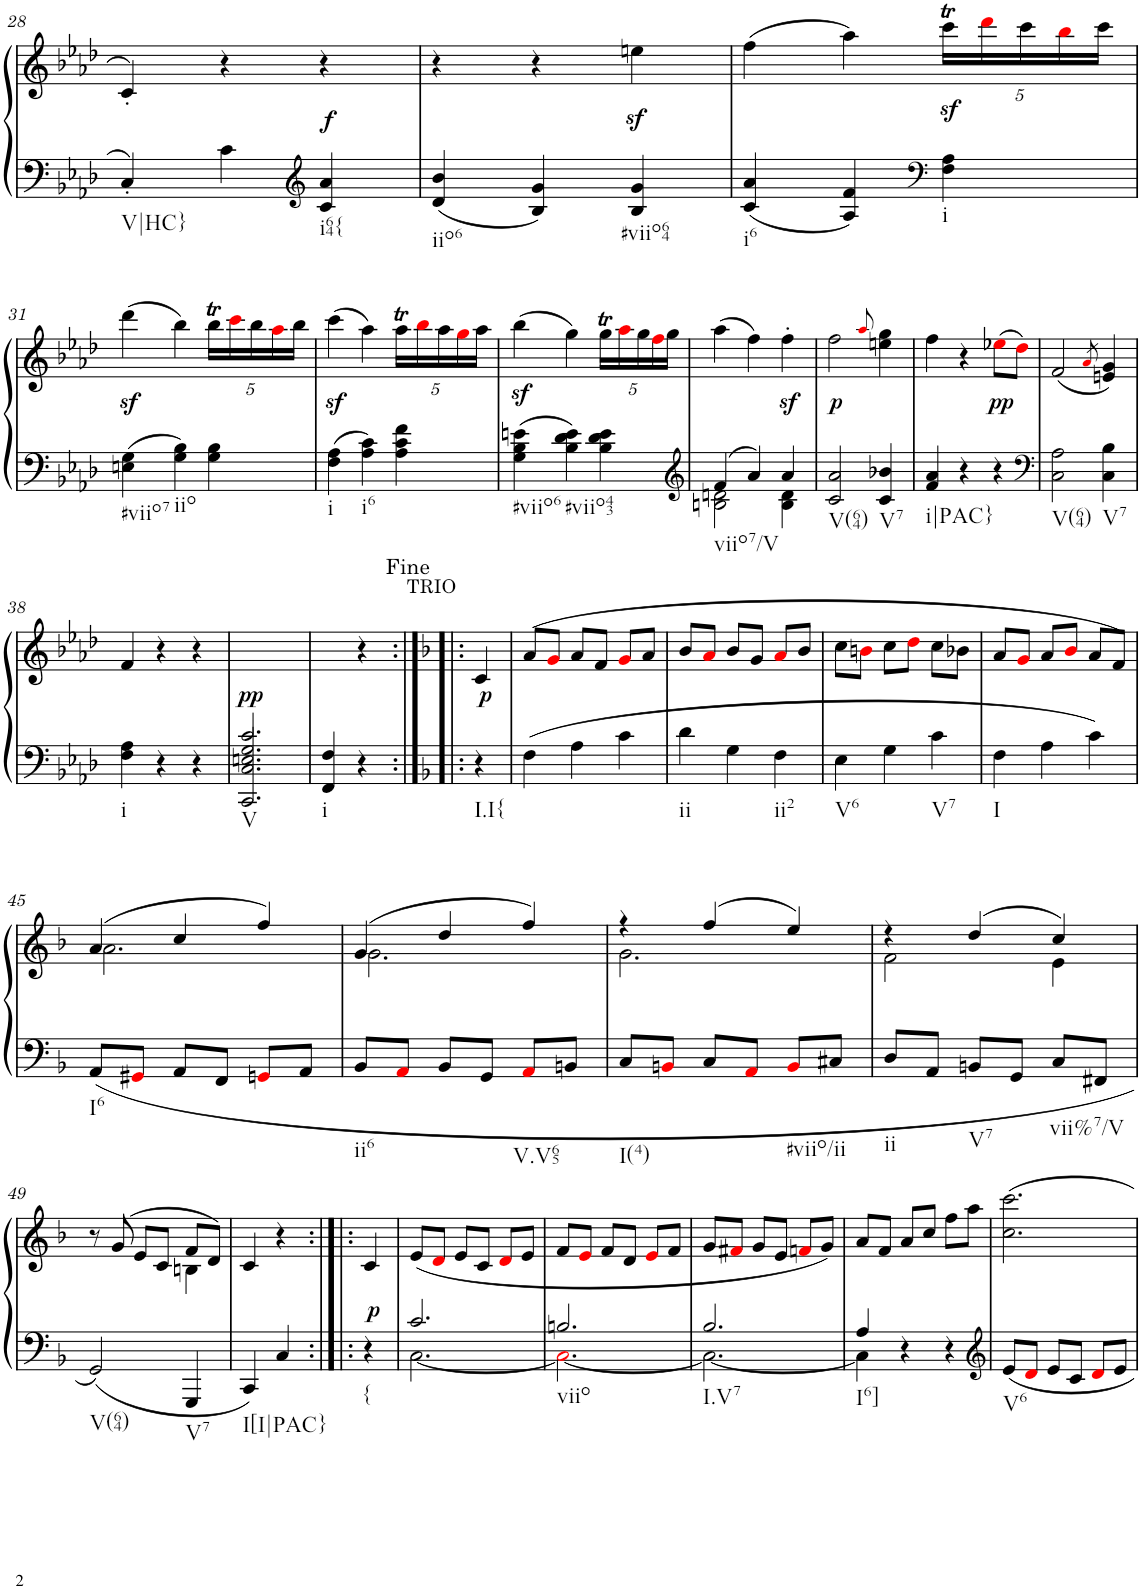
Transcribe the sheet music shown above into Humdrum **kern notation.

**kern	**kern	**dynam
*part1	*part1	*part1
*staff2	*staff1	*staff1/2
*I"Piano	*	*
*I'Pno	*	*
!!LO:PB:g=z
*clefF4	*clefG2	*
*k[b-e-a-d-]	*k[b-e-a-d-]	*
*A-:	*A-:	*
*M3/4	*M3/4	*
=28	=28	=28
!LO:TX:b:t=V|HC}	!	!
4C'/	4c'/	.
4c\	4r	.
*clefG2	*	*
!LO:TX:b:t=i64{	!	!
!	!	!LO:DY:a=2
4c/ 4a-/	4r	f
=29	=29	=29
!LO:TX:b:t=iio6	!	!
4d-/ 4b-/	4r	.
4B-/ 4g/	4r	.
!LO:TX:b:t=#viio64	!	!
4B-/ 4g/	4eenz<\	.
=30	=30	=30
!LO:TX:b:t=i6	!	!
4c/ 4a-/	(4ff\	.
4A-/ 4f/	4aa-\)	.
*clefF4	*	*
*	*Xbrackettup	*
!LO:TX:b:t=i	!	!
4F\ 4A-\	20cccz<t\LL	.
.	20ddd-i\	.
.	20ccc\	.
.	20bb-i\	.
.	20ccc\JJ	.
!!LO:LB:g=z
=31	=31	=31
!LO:TX:b:t=#viio7	!	!
4En\ 4G\	(4ddd-z<\	.
!LO:TX:b:t=iio	!	!
4G\ 4B-\	4bb-\)	.
4G\ 4B-\	20bb-T\LL	.
.	20ccci\	.
.	20bb-\	.
.	20aa-i\	.
.	20bb-\JJ	.
=32	=32	=32
!LO:TX:b:t=i	!	!
4F\ 4A-\	(4cccz<\	.
!LO:TX:b:t=i6	!	!
4A-\ 4c\	4aa-\)	.
4A-\ 4c\ 4f\	20aa-T\LL	.
.	20bb-i\	.
.	20aa-\	.
.	20ggi\	.
.	20aa-\JJ	.
=33	=33	=33
!LO:TX:b:t=#viio6	!	!
4G\ 4B-\ 4en\	(4bb-z<\	.
!LO:TX:b:t=#viio43	!	!
4B-\ 4d-\ 4e\	4gg\)	.
4B-\ 4d-\ 4e\	20ggt\LL	.
.	20aa-i\	.
.	20gg\	.
.	20ffi\	.
.	20gg\JJ	.
=34	=34	=34
*clefG2	*	*
*^	*	*
!LO:TX:b:t=viio7/V	!	!	!
4f/	2Bn\ 2dn\	(4aa-\	.
4a-/	.	4ff\)	.
4a-/	4B\ 4d\	4ffz<'\	.
=35	=35	=35	=35
!LO:TX:b:t=V(64)	!	!	!
!	!	!	!LO:DY:b
*v	*v	*	*
2c/ 2a-/	2ff\	p
.	8qaa-i/	.
!LO:TX:b:t=V7	!	!
4c/ 4b-X/	4een\ 4gg\	.
=36	=36	=36
!LO:TX:b:t=i|PAC}	!	!
4f/ 4a-/	4ff\	.
4r	4r	.
!	!	!LO:DY:b
4r	(8ee-Xi\L	pp
.	8dd-i\J)	.
=37	=37	=37
*clefF4	*	*
!LO:TX:b:t=V(64)	!	!
2C\ 2A-\	(2f/	.
.	8qa-i/	.
!LO:TX:b:t=V7	!	!
4C\ 4B-\	4en/ 4g/)	.
!!LO:LB:g=z
=38	=38	=38
!LO:TX:b:t=i	!	!
4F\ 4A-\	4f/	.
4r	4r	.
4r	4r	.
=39	=39	=39
*^	*	*
!LO:TX:b:t=V	!	!	!
!	!	!	!LO:DY:b
2.c/	2.CC/ 2.C/ 2.En/ 2.G/	2.ryy	pp
=40	=40	=40	=40
!LO:TX:b:t=i	!	!	!
4F/	4FF/	4ryy	.
4ryy	4r	4r	.
*v	*v	*	*
=40X2:|!|:	=40X2:|!|:	=40X2:|!|:
*k[b-]	*k[b-]	*
*F:	*F:	*
*^	*	*
!	!	!LO:TX:a:t=TRIO	!
!LO:TX:b:t=I.I{	!	!	!
!	!	!	!LO:DY:b
*v	*v	*	*
4r	4c/	p
=41	=41	=41
4F\	(8a/L	.
.	8gi/J	.
4A\	8a/L	.
.	8f/J	.
4c\	8gi/L	.
.	8a/J	.
=42	=42	=42
!LO:TX:b:t=ii	!	!
4d\	8b-/L	.
.	8ai/J	.
4G\	8b-/L	.
.	8g/J	.
!LO:TX:b:t=ii2	!	!
4F\	8ai/L	.
.	8b-/J	.
=43	=43	=43
!LO:TX:b:t=V6	!	!
4E\	8cc\L	.
.	8bni\J	.
4G\	8cc\L	.
.	8ddi\J	.
!LO:TX:b:t=V7	!	!
4c\	8cc\L	.
.	8b-X\J	.
=44	=44	=44
!LO:TX:b:t=I	!	!
4F\	8a/L	.
.	8gi/J	.
4A\	8a/L	.
.	8b-i/J	.
4c\	8a/L	.
.	8f/J)	.
!!LO:LB:g=z
=45	=45	=45
*	*^	*
!LO:TX:b:t=I6	!	!	!
8AA/L	(4a/	2.a\	.
8GG#Xi/J	.	.	.
8AA/L	4cc/	.	.
8FF/J	.	.	.
8GGni/L	4ff/)	.	.
8AA/J	.	.	.
=46	=46	=46	=46
!LO:TX:b:t=ii6	!	!	!
8BB-/L	(4g/	2.g\	.
8AAi/J	.	.	.
8BB-/L	4dd/	.	.
8GG/J	.	.	.
!LO:TX:b:t=V.V65	!	!	!
8AAi/L	4ff/)	.	.
8BBn/J	.	.	.
=47	=47	=47	=47
!LO:TX:b:t=I(4)	!	!	!
8C/L	4r	2.g\	.
8BBni/J	.	.	.
8C/L	(4ff/	.	.
8AAi/J	.	.	.
!LO:TX:b:t=#viio/ii	!	!	!
8BBi/L	4ee/)	.	.
8C#X/J	.	.	.
=48	=48	=48	=48
!LO:TX:b:t=ii	!	!	!
8D/L	4r	2f\	.
8AA/J	.	.	.
!LO:TX:b:t=V7	!	!	!
8BBn/L	(4dd/	.	.
8GG/J	.	.	.
!LO:TX:b:t=vii%7/V	!	!	!
8C/L	4cc/)	4e\	.
8FF#X/J	.	.	.
!!LO:LB:g=z	!!
=49	=49	=49	=49
!LO:TX:b:t=V(64)	!	!	!
2GG/	8r	2ryy	.
.	(8g/	.	.
.	8e/L	.	.
.	8c/J	.	.
!LO:TX:b:t=V7	!	!	!
4GGG/	8f/L	4Bn\	.
.	8d/J)	.	.
*	*v	*v	*
=50	=50	=50
!LO:TX:b:t=I[I|PAC}	!	!
4CC/	4c/	.
4C/	4r	.
=50X3:|!|:	=50X3:|!|:	=50X3:|!|:
!LO:TX:b:t={	!	!
!	!	!LO:DY:a=2
4r	4c/	p
=51	=51	=51
*^	*	*
2.c/	[2.C\	(<8e/L	.
.	.	8di/J	.
.	.	8e/L	.
.	.	8c/J	.
.	.	8di/L	.
.	.	8e/J	.
=52	=52	=52	=52
!LO:TX:b:t=viio	!	!	!
2.Bn/	2.Ci\_	8f/L	.
.	.	8ei/J	.
.	.	8f/L	.
.	.	8d/J	.
.	.	8ei/L	.
.	.	8f/J	.
=53	=53	=53	=53
!LO:TX:b:t=I.V7	!	!	!
2.B-/	2.C\_	8g/L	.
.	.	8f#Xi/J	.
.	.	8g/L	.
.	.	8e/J	.
.	.	8fni/L	.
.	.	8g/J)	.
=54	=54	=54	=54
!LO:TX:b:t=I6]	!	!	!
4A/	4C\]	8a/L	.
.	.	8f/J	.
4r	2ryy	8a/L	.
.	.	8cc/J	.
4r	.	8ff\L	.
.	.	8aa\J	.
*v	*v	*	*
=55	=55	=55
*clefG2	*	*
!LO:TX:b:t=V6	!	!
8e/L	2.cc\ 2.ccc\	.
8di/J	.	.
8e/L	.	.
8c/J	.	.
8di/L	.	.
8e/J	.	.
=	=	=
*-	*-	*-
